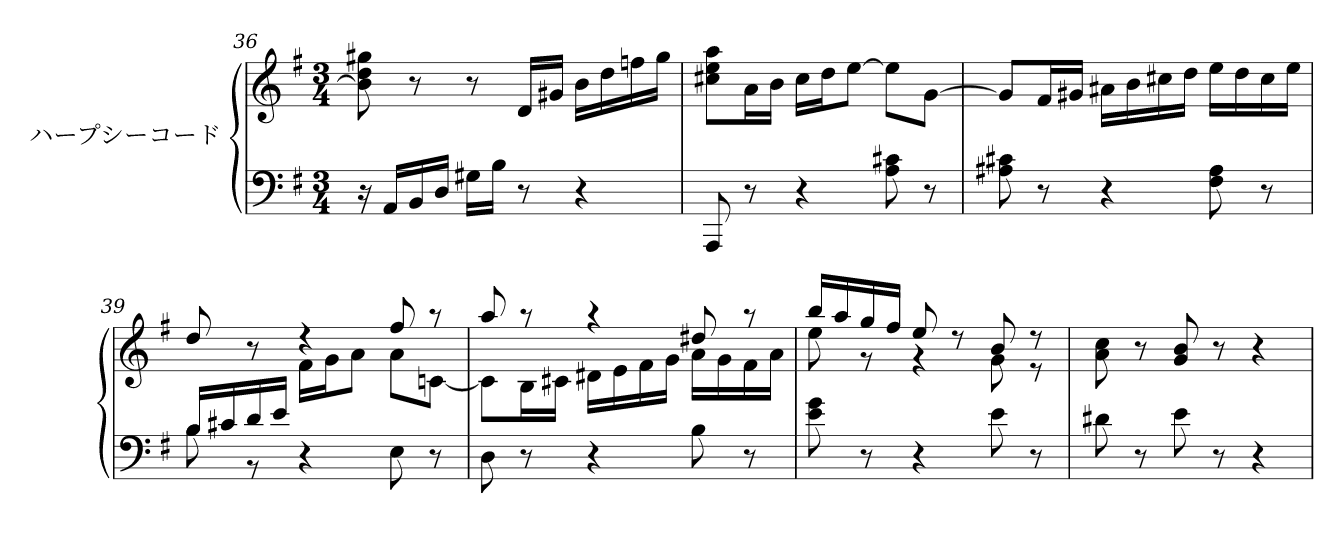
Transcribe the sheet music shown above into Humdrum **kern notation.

**kern	**kern
*part1	*part1
*staff2	*staff1
*I"ハープシーコード	*
!!LO:PB:g=z
*clefF4	*clefG2
*k[f#]	*k[f#]
*M3/4	*M3/4
=36	=36
16r	8b\] 8dd\ 8gg#X\
16AA/LL	.
16BB/	8r
16D/JJ	.
16G#X\LL	8r
16B\JJ	.
8r	16d/LL
.	16g#X/JJ
4r	16b\LL
.	16dd\
.	16ffn\
.	16gg#\JJ
=37	=37
8AAA/	8cc#X\ 8ee\ 8aa\L
8r	16a\L
.	16b\JJ
4r	16cc#\LL
.	16dd\J
.	[8ee\J
8A\ 8c#X\	8ee\L]
8r	[8g\J
=38	=38
8A#X\ 8c#X\	8g/L]
8r	16f#/L
.	16g#X/JJ
4r	16a#X\LL
.	16b\
.	16cc#X\
.	16dd\JJ
8F#\ 8A#\	16ee\LL
.	16dd\
8r	16cc#\
.	16ee\JJ
!!LO:LB:g=z
=39	=39
*^	*^
16B/LL	8B\	8dd/	4ryy
16c#X/	.	.	.
16d/	8r	8r	.
16e/JJ	.	.	.
2ryy	4r	4rdd	16f#\LL
.	.	.	16g\J
.	.	.	8a\J
.	8E\	8ff#/	8a\L
.	8r	8r	[8cn\J
*v	*v	*	*
=40	=40	=40
8D\	8aa/	8c\L]
8r	8r	16B\L
.	.	16c#X\JJ
4r	4r	16d#X\LL
.	.	16e\
.	.	16f#\
.	.	16g\JJ
8B\	8dd#X/	16a\LL
.	.	16g\
8r	8r	16f#\
.	.	16a\JJ
=41	=41	=41
8e\ 8g\	16bb/LL	8ee\
.	16aa/	.
8r	16gg/	8r
.	16ff#/JJ	.
4r	8ee/	4r
.	8r	.
8e\	8b/	8g\
8r	8r	8r
*	*v	*v
=42	=42
8d#X\	8a\ 8cc\
8r	8r
8e\	8g/ 8b/
8r	8r
4r	4r
=	=
*-	*-
